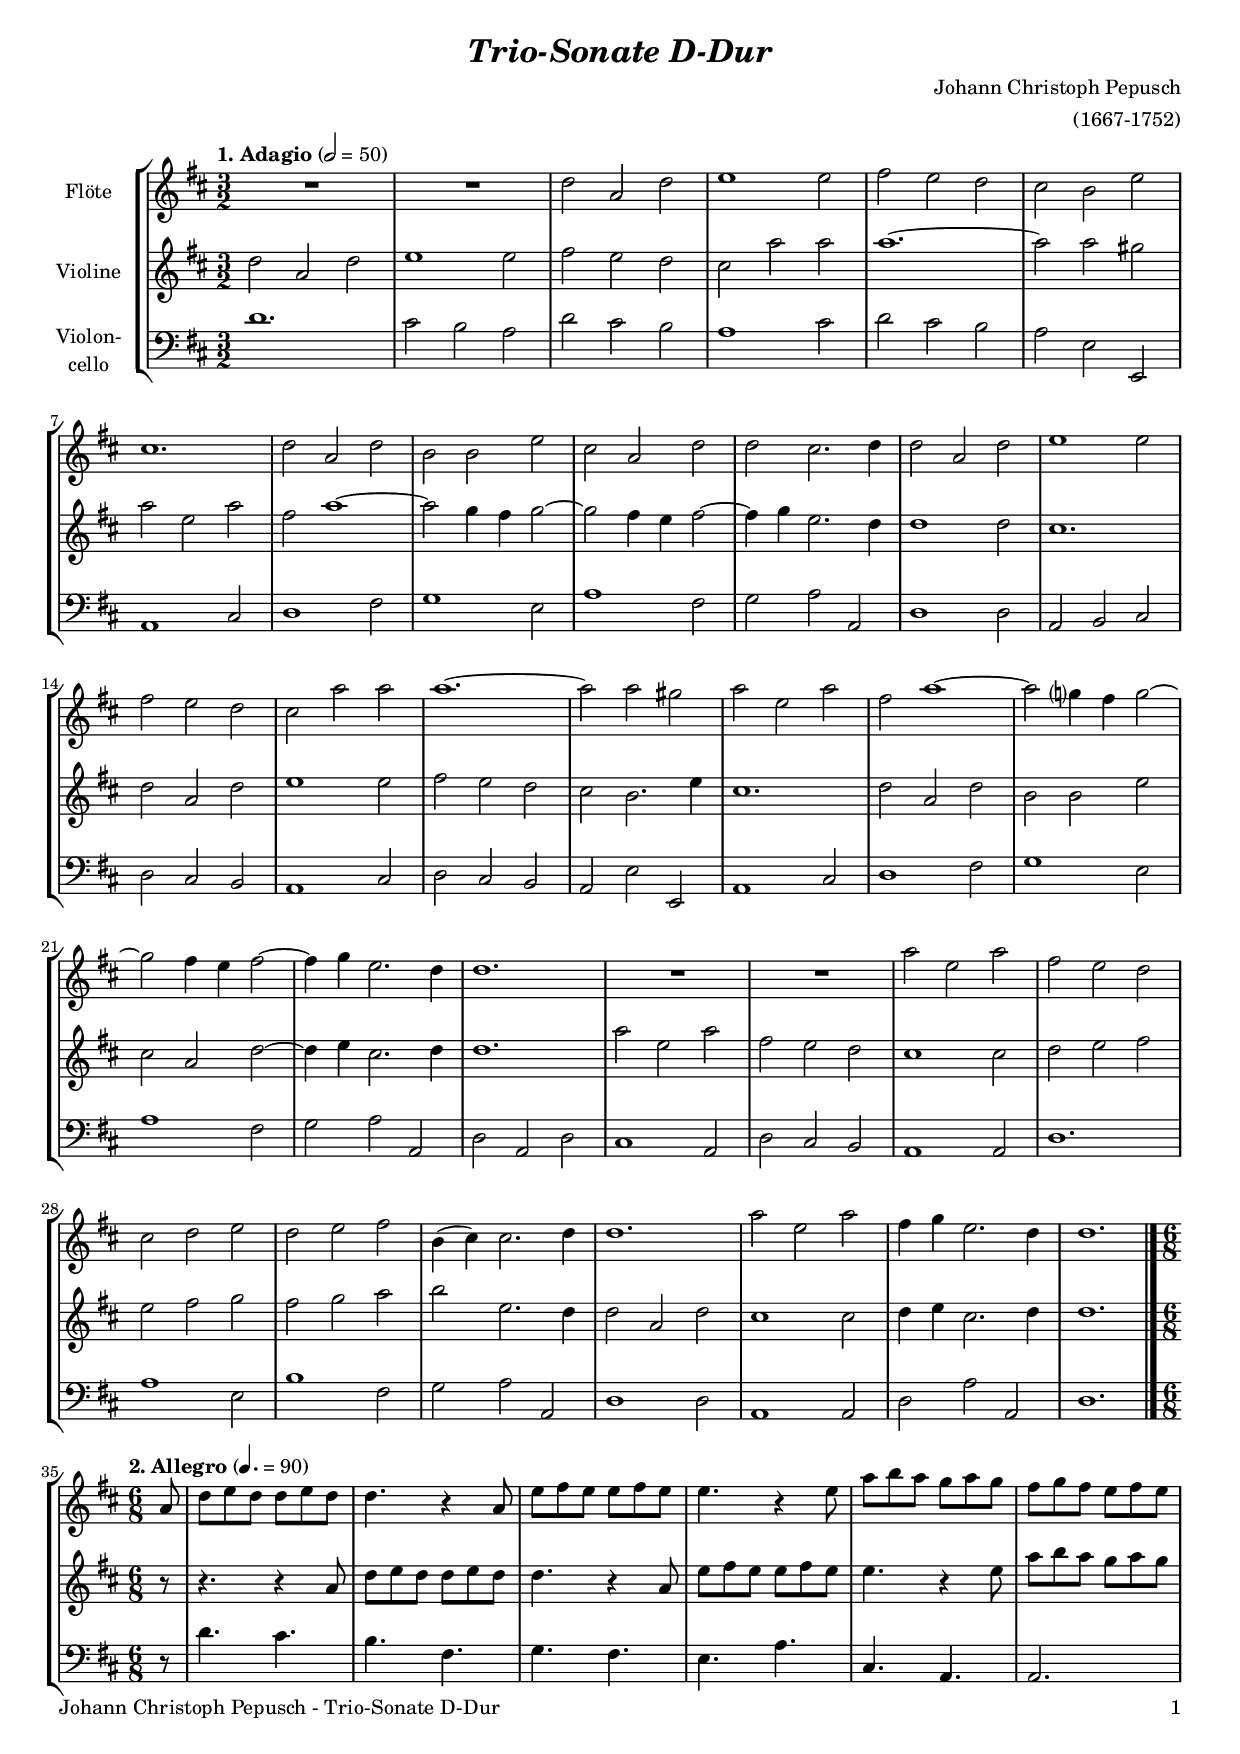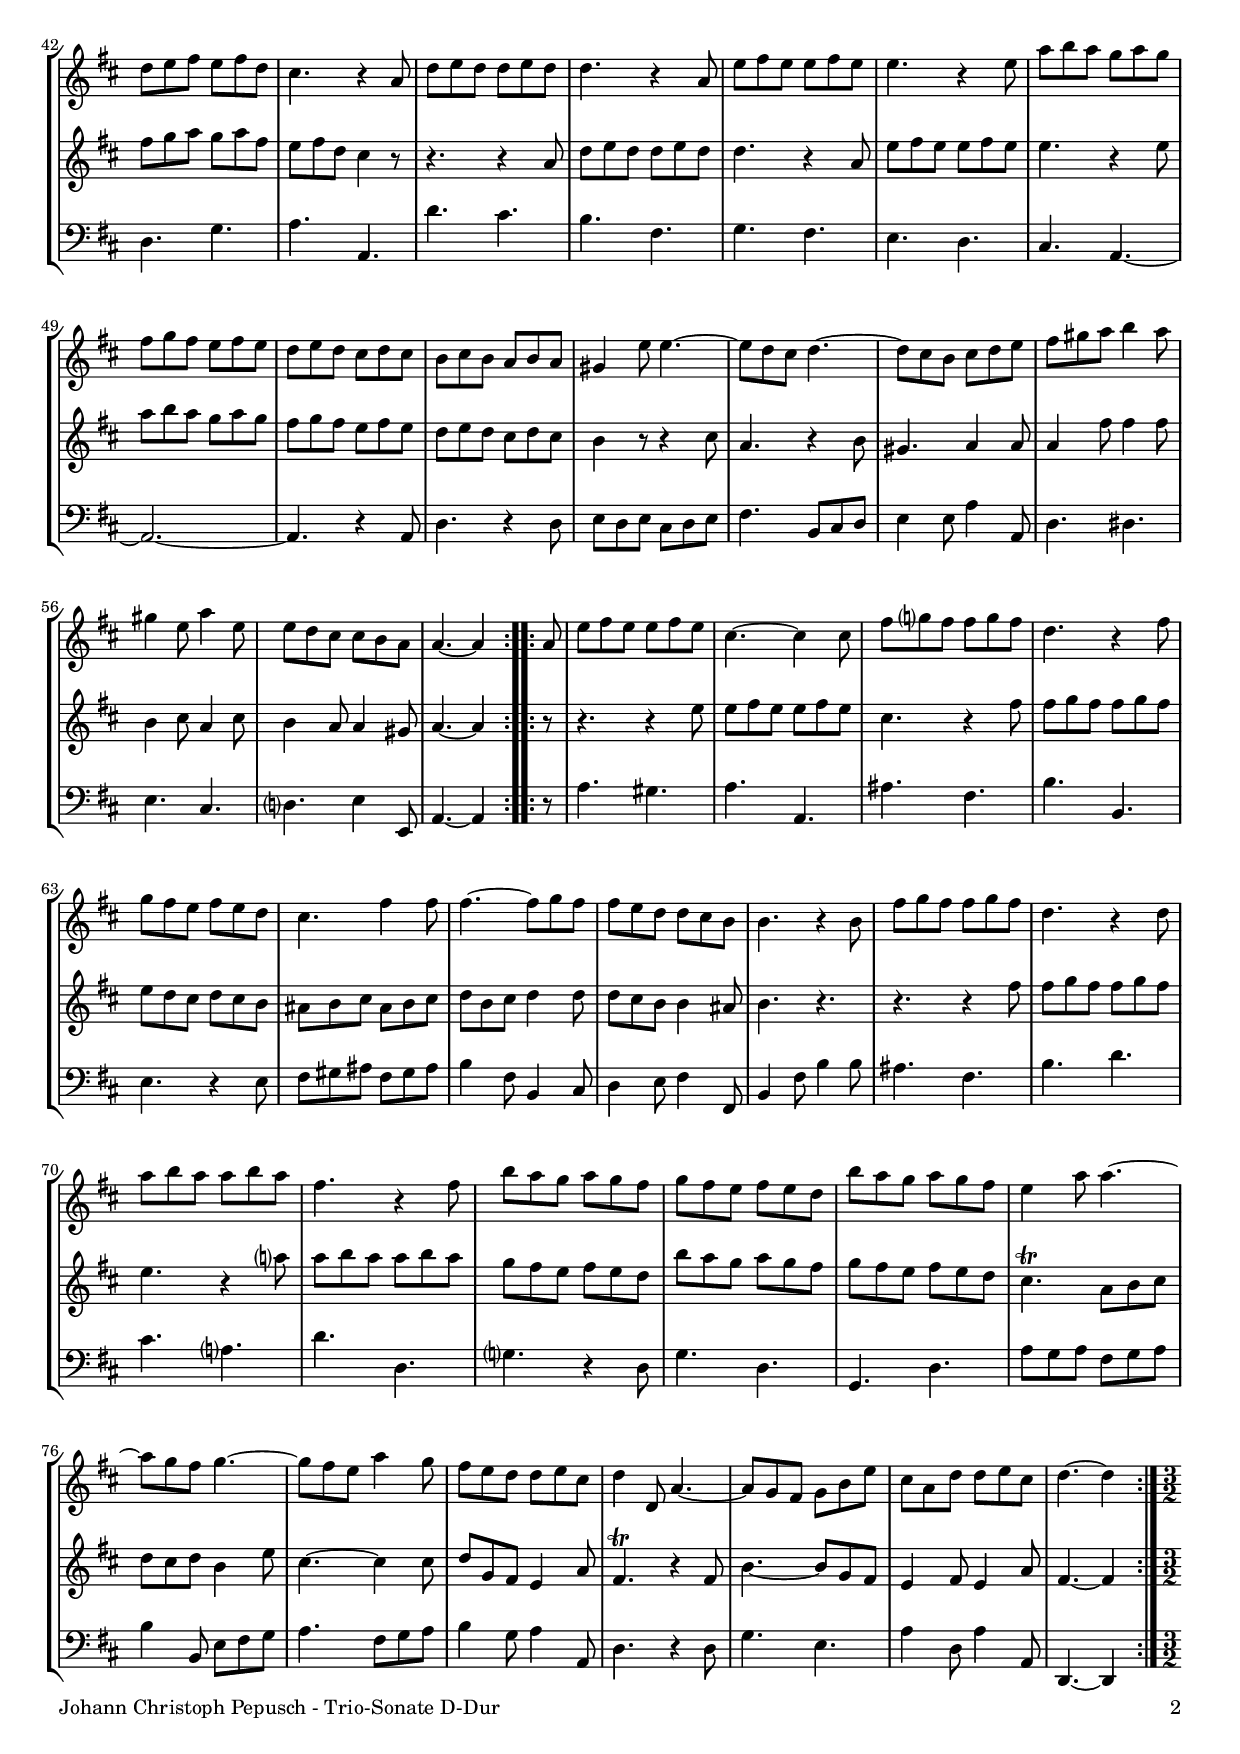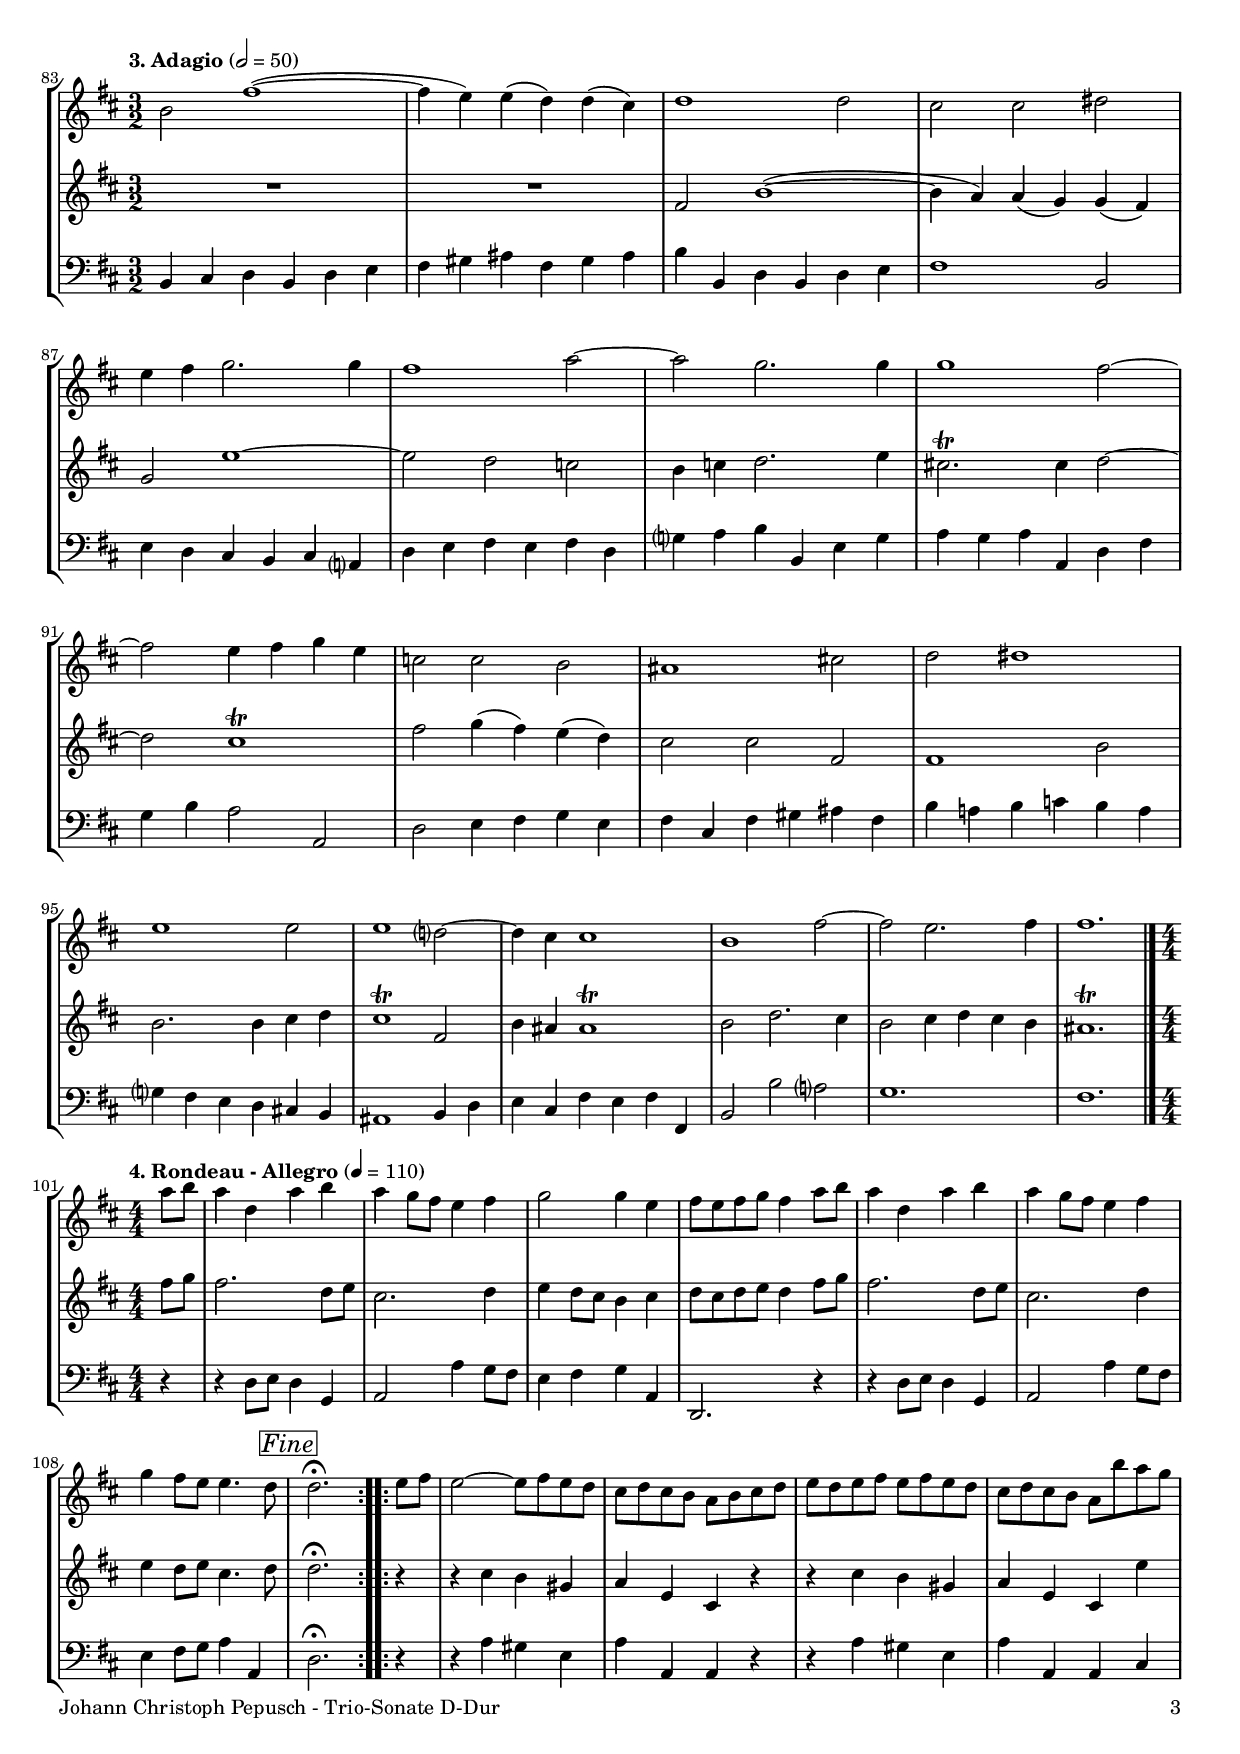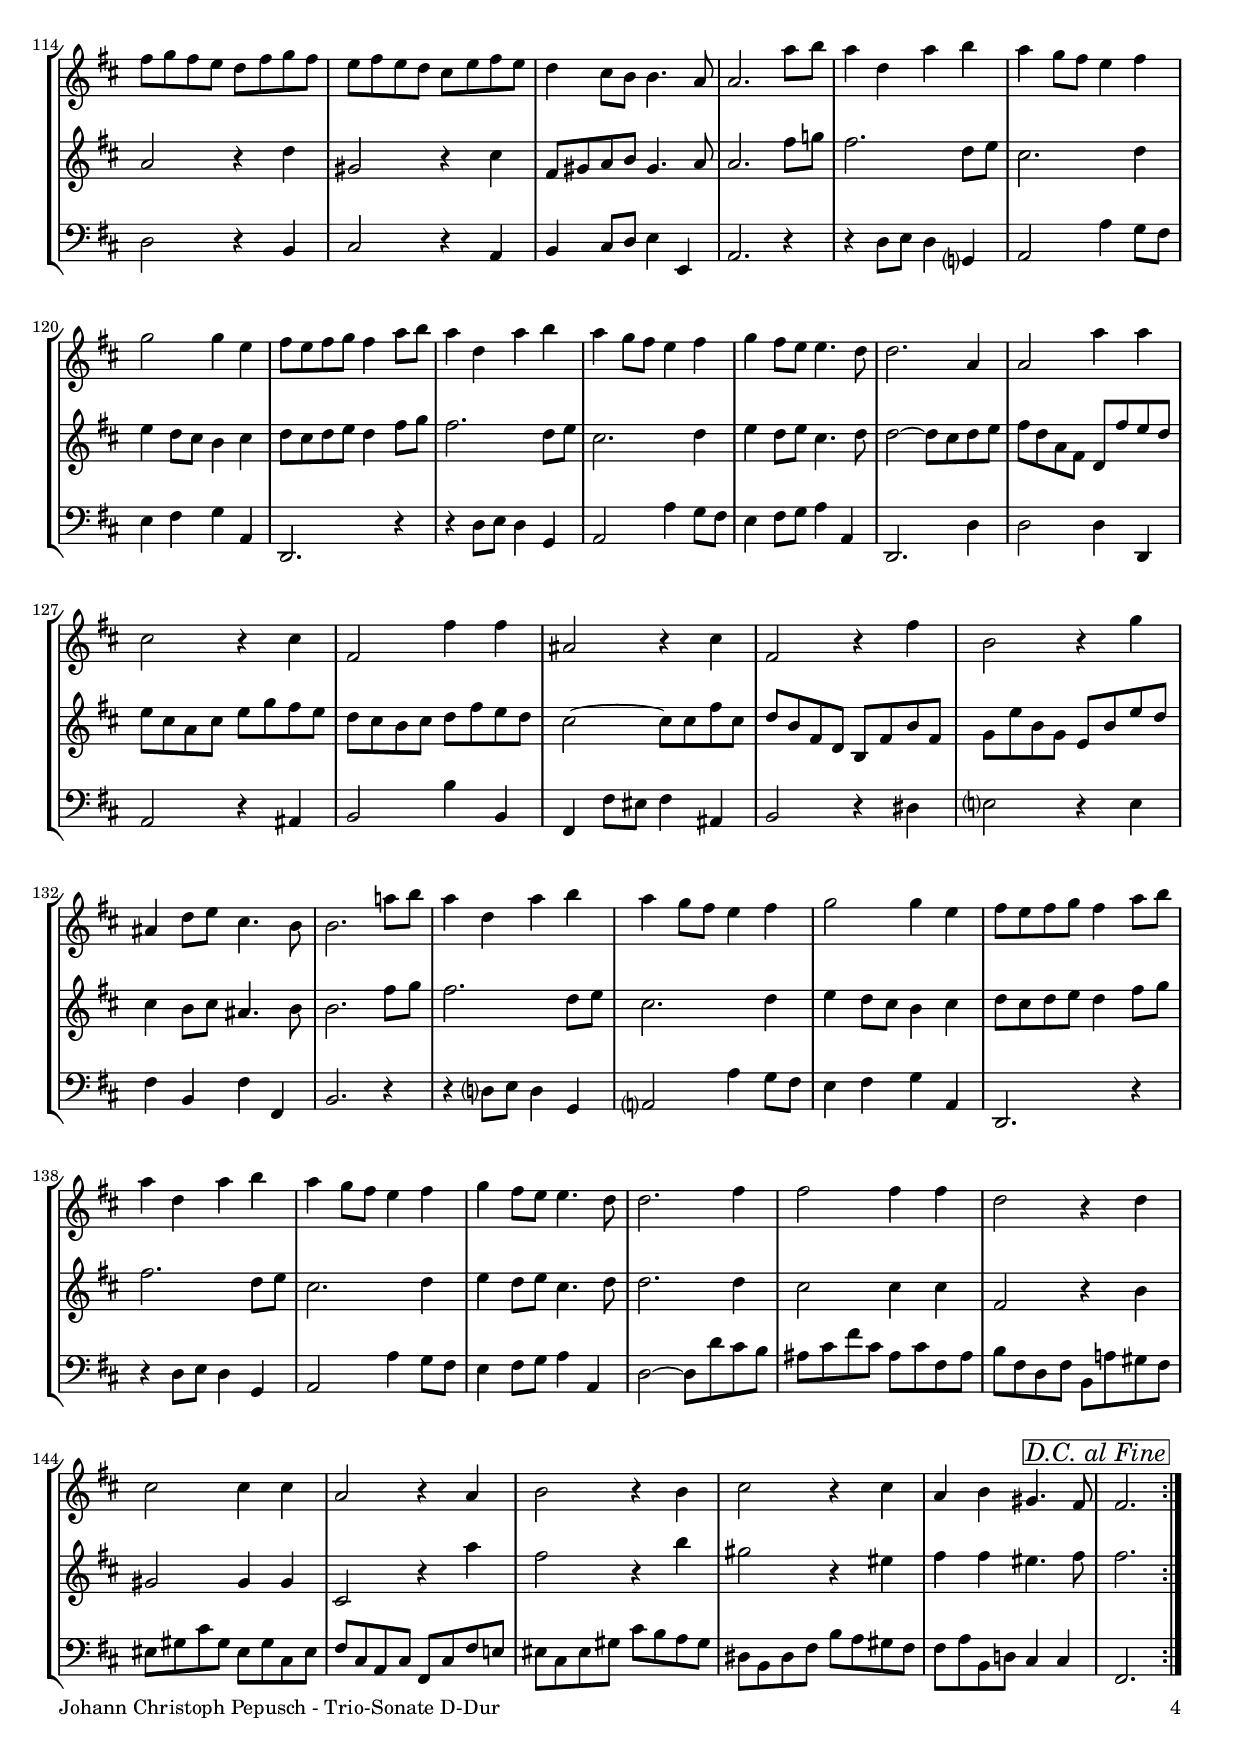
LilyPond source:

\version "2.24.4"
\include "deutsch.ly"

#(set-global-staff-size 17.5)

\header {
  title     = \markup \bold \italic "Trio-Sonate D-Dur"
  composer  = "Johann Christoph Pepusch"
  arranger  = "(1667-1752)"
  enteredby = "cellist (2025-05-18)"
%  piece     = ""
}

voiceconsts = {
  \key d \major
  \time 3/2
  \clef "treble"
  \numericTimeSignature
  \compressEmptyMeasures
  % Set default beaming for all staves
%  \set Timing.beamExceptions = #'()
%  \set Timing.baseMoment     = #(ly:make-moment 1 4)
%  \set Timing.beatStructure  = #'(1 1 1)
}

mifl = "flute"
mist = "string ensemble 1"
mivl = "violin"
miba = "cello"
mipz = "pizzicato strings"

introa = {        \tempo "1. Adagio"            2=50 }
introb = { \break \tempo "2. Allegro"          4.=90  \time 6/8 }
introc = { \break \tempo "3. Adagio"            2=50  \time 3/2 }
introd = { \break \tempo "4. Rondeau - Allegro" 4=110 \time 4/4 }

dcaf = \mark \markup \box \italic "D.C. al Fine"
fine = \mark \markup \box \italic "Fine"
pizz = \markup \box \italic "pizz."

va = \relative c'' {
  \voiceconsts

  \introa
  R1.*2
  d2 a d
  e1 e2
  fis e d
  cis h e
  cis1.

  d2 a d
  h h e
  cis a d
  d cis2. d4
  d2 a d
  e1 e2

  fis e d
  cis a' a
  a1.~
  a2 a gis
  a e a
  fis a1~

  a2 g?4 fis g2~
  g fis4 e fis2~
  fis4 g e2. d4
  d1.
  R1.*2
  a'2 e a
  fis e d

  cis d e
  d e fis
  h,4( cis) cis2. d4
  d1.
  a'2 e a
  fis4 g e2. d4
  d1. \bar "|."

  \introb
  \repeat volta 2 {
    \partial 8 a8
    d e d d e d
    d4. r4 a8
    e' fis e e fis e
    e4. r4 e8
    a h a g a g
    fis g fis e fis e

    d e fis e fis d
    cis4. r4 a8
    d e d d e d
    d4. r4 a8
    e' fis e e fis e
    e4. r4 e8
    a h a g a g

    fis g fis e fis e
    d e d cis d cis
    h cis h a h a
    gis4 e'8 e4.~
    e8 d cis d4.~
    d8 cis h cis d e
    fis gis a h4 a8
    gis4 e8 a4 e8
    e d cis cis h a
    a4.~ a4
  }
  \repeat volta 2 {
    a8
    e' fis e e fis e
    cis4.~ cis4 cis8
    fis g? fis fis g fis

    d4. r4 fis8
    g fis e fis e d
    cis4. fis4 fis8
    fis4.~ fis8 g fis
    fis e d d cis h
    h4. r4 h8
    fis' g fis fis g fis
    d4. r4 d8

    a' h a a h a
    fis4. r4 fis8
    h a g a g fis
    g fis e fis e d
    h' a g a g fis
    e4 a8 a4.~

    a8 g fis g4.~
    g8 fis e a4 g8
    fis e d d e cis
    d4 d,8 a'4.~
    a8 g fis g h e
    cis a d d e cis
    \partial 8*5 d4.~ d4
  }

  \introc
  h2 fis'1(~
  fis4 e) e( d) d( cis)
  d1 d2
  cis cis dis
  e4 fis g2. g4

  fis1 a2~
  a g2. g4
  g1 fis2~
  fis e4 fis g e
  c2 c h
  ais1 cis!2
  d dis1

  e e2
  e1 d?2~
  d4 cis cis1
  h fis'2~
  fis e2. fis4
  fis1. \bar "|."

  \introd
  \repeat volta 2 {
    \partial 4 a8 h
    a4 d, a' h
    a g8 fis e4 fis
    g2 g4 e
    fis8 e fis g fis4 a8 h

    a4 d, a' h
    a g8 fis e4 fis
    g fis8 e e4. d8 \fine
    d2.\fermata
  }
  \repeat volta 2 {
    e8 fis
    e2~ e8 fis e d

    cis d cis h a h cis d
    e d e fis e fis e d
    cis d cis h a h' a g
    fis g fis e d fis g fis
    e fis e d cis e fis e

    d4 cis8 h h4. a8
    a2. a'8 h
    a4 d, a' h
    a g8 fis e4 fis
    g2 g4 e
    fis8 e fis g fis4 a8 h

    a4 d, a' h
    a g8 fis e4 fis
    g fis8 e e4. d8
    d2. a4
    a2 a'4 a
    cis,2 r4 cis

    fis,2 fis'4 fis
    ais,2 r4 cis
    fis,2 r4 fis'
    h,2 r4 g'
    ais, d8 e cis4. h8
    h2. a'!8 h

    a4 d, a' h
    a g8 fis e4 fis
    g2 g4 e
    fis8 e fis g fis4 a8 h
    a4 d, a' h

    a g8 fis e4 fis
    g fis8 e e4. d8
    d2. fis4
    fis2 fis4 fis
    d2 r4 d

    cis2 cis4 cis
    a2 r4 a
    h2 r4 h
    cis2 r4 cis
    a h gis4. fis8 \dcaf
    \partial 2. fis2.
  }
}

vb = \relative c'' {
  \voiceconsts

  \introa
  d2 a d
  e1 e2
  fis e d
  cis a' a
  a1.~
  a2 a gis

  a e a
  fis a1~
  a2 g4 fis g2~
  g fis4 e fis2~
  fis4 g e2. d4
  d1 d2

  cis1.
  d2 a d
  e1 e2
  fis e d
  cis h2. e4
  cis1.
  d2 a d
  h h e

  cis a d~
  d4 e cis2. d4
  d1.
  a'2 e a
  fis e d
  cis1 cis2
  d e fis

  e fis g
  fis g a
  h e,2. d4
  d2 a d
  cis1 cis2
  d4 e cis2. d4
  d1. \bar "|."

  \introb
  \repeat volta 2 {
    \partial 8 r8
    r4. r4 a8
    d e d d e d
    d4. r4 a8
    e' fis e e fis e
    e4. r4 e8

    a h a g a g
    fis g a g a fis
    e fis d cis4 r8
    r4. r4 a8
    d e d d e d
    d4. r4 a8

    e' fis e e fis e
    e4. r4 e8
    a h a g a g
    fis g fis e fis e
    d e d cis d cis
    h4 r8 r4 cis8

    a4. r4 h8
    gis4. a4 a8
    a4 fis'8 fis4 fis8
    h,4 cis8 a4 cis8
    h4 a8 a4 gis8
    a4.~ a4
  }
  \repeat volta 2 {
    r8
    r4. r4 e'8
    e fis e e fis e
    cis4. r4 fis8
    fis g fis fis g fis
    e d cis d cis h
    ais h cis ais h cis

    d h cis d4 d8
    d cis h h4 ais8
    h4. r
    r r4 fis'8
    fis g fis fis g fis
    e4. r4 a?8

    a h a a h a
    g fis e fis e d
    h' a g a g fis
    g fis e fis e d
    cis4.\trill a8 h cis
    d cis d h4 e8

    cis4.~ cis4 cis8
    d g, fis e4 a8
    fis4.\trill r4 fis8
    h4.~ h8 g fis
    e4 fis8 e4 a8
    \partial 8*5 fis4.~ fis4
  }

  \introc
  R1.*2
  fis2 h1(~
  h4 a) a( g) g( fis)
  g2 e'1~
  e2 d c
  h4 c d2. e4

  cis!2.\trill cis4 d2~
  d cis1\trill
  fis2 g4( fis) e( d)
  cis2 cis fis,
  fis1 h2
  h2. h4 cis d

  cis1\trill fis,2
  h4 ais ais1\trill
  h2 d2. cis4
  h2 cis4 d cis h
  ais1.\trill \bar "|."

  \introd
  \repeat volta 2 {
    \partial 4 fis'8 g
    fis2. d8 e
    cis2. d4
    e d8 cis h4 cis
    d8 cis d e d4 fis8 g
    fis2. d8 e
    cis2. d4
    e d8 e cis4. d8 \fine

    d2.\fermata
  }
  \repeat volta 2 {
    r4
    r cis h gis
    a e cis r
    r cis' h gis
    a e cis e'
    a,2 r4 d

    gis,2 r4 cis
    fis,8 gis a h gis4. a8
    a2. fis'8 g!
    fis2. d8 e
    cis2. d4
    e d8 cis h4 cis
    d8 cis d e d4 fis8 g

    fis2. d8 e
    cis2. d4
    e d8 e cis4. d8
    d2~ d8 cis d e
    fis d a fis d fis' e d
    e cis a cis e g fis e

    d cis h cis d fis e d
    cis2~ cis8 cis fis cis
    d h fis d h fis' h fis
    g e' h g e h' e d
    cis4 h8 cis ais4. h8

    h2. fis'8 g
    fis2. d8 e
    cis2. d4
    e d8 cis h4 cis
    d8 cis d e d4 fis8 g
    fis2. d8 e

    cis2. d4
    e d8 e cis4. d8
    d2. d4
    cis2 cis4 cis
    fis,2 r4 h
    gis2 gis4 gis

    cis,2 r4 a''
    fis2 r4 h
    gis2 r4 eis
    fis fis eis4. fis8 \dcaf
    \partial 2. fis2.
  }
}

vc = \relative c' {
  \voiceconsts
  \clef "bass"

  \introa
  d1.
  cis2 h a
  d cis h
  a1 cis2
  d cis h
  a e e,

  a1 cis2
  d1 fis2
  g1 e2
  a1 fis2
  g a a,
  d1 d2
  a h cis

  d cis h
  a1 cis2
  d cis h
  a e' e,
  a1 cis2
  d1 fis2
  g1 e2

  a1 fis2
  g a a,
  d a d
  cis1 a2
  d cis h
  a1 a2
  d1.
  a'1 e2

  h'1 fis2
  g a a,
  d1 d2
  a1 a2
  d a' a,
  d1. \bar "|."

  \introb
  \repeat volta 2 {
    \partial 8 r8
    d'4. cis
    h fis
    g fis
    e a
    cis, a
    a2.
    d4. g
    a a,

    d' cis
    h fis
    g fis
    e d
    cis a~
    a2.~
    a4. r4 a8
    d4. r4 d8
    e d e cis d e

    fis4. h,8 cis d
    e4 e8 a4 a,8
    d4. dis
    e cis
    d? e4 e,8
    a4.~ a4
  }
  \repeat volta 2 {
    r8
    a'4. gis
    a a,

    ais' fis
    h h,
    e r4 e8
    fis gis ais fis gis ais
    h4 fis8 h,4 cis8
    d4 e8 fis4 fis,8
    h4 fis'8 h4 h8

    ais4. fis
    h d
    cis a?
    d d,
    g? r4 d8
    g4. d
    g, d'
    a'8 g a fis g a

    h4 h,8 e fis g
    a4. fis8 g a
    h4 g8 a4 a,8
    d4. r4 d8
    g4. e
    a4 d,8 a'4 a,8
    \partial 8*5 d,4.~ d4
  }

  \introc
  h' cis d h d e
  fis gis ais fis gis ais
  h h, d h d e
  fis1 h,2

  e4 d cis h cis a?
  d e fis e fis d
  g? a h h, e g
  a g a a, d fis

  g h a2 a,
  d e4 fis g e
  fis cis fis gis ais fis
  h a! h c h a

  g? fis e d cis! h
  ais1 h4 d
  e cis fis e fis fis,
  h2 h' a?
  g1.
  fis \bar "|."

  \introd
  \repeat volta 2 {
    \partial 4 r4
    r d8 e d4 g,
    a2 a'4 g8 fis
    e4 fis g a,
    d,2. r4
    r d'8 e d4 g,
    a2 a'4 g8 fis
    e4 fis8 g a4 a, \fine

    d2.\fermata
  }
  \repeat volta 2 {
    r4
    r a' gis e
    a a, a r
    r a' gis e
    a a, a cis
    d2 r4 h

    cis2 r4 a
    h cis8 d e4 e,
    a2. r4
    r d8 e d4 g,?
    a2 a'4 g8 fis
    e4 fis g a,

    d,2. r4
    r d'8 e d4 g,
    a2 a'4 g8 fis
    e4 fis8 g a4 a,
    d,2. d'4
    d2 d4 d,

    a'2 r4 ais
    h2 h'4 h,
    fis fis'8 eis fis4 ais,
    h2 r4 dis
    e?2 r4 e
    fis h, fis' fis,

    h2. r4
    r d?8 e d4 g,
    a?2 a'4 g8 fis
    e4 fis g a,
    d,2. r4
    r d'8 e d4 g,

    a2 a'4 g8 fis
    e4 fis8 g a4 a,
    d2~ d8 d' cis h
    ais cis fis cis ais cis fis, ais

    h fis d fis h, a'! gis fis
    eis gis cis gis eis gis cis, eis
    fis cis a cis fis, cis' fis e!

    eis cis eis gis cis h a gis
    dis h dis fis h a gis fis
    fis a h, d! cis4 cis \dcaf
    \partial 2. fis,2.
  }
}


music = \new StaffGroup <<
      \new Staff {
	\set Staff.midiInstrument = \mifl
	\set Staff.instrumentName = \markup \center-column { "Flöte" }
	\transpose d d { \va }
      }

      \new Staff {
	\set Staff.midiInstrument = \mivl
	\set Staff.instrumentName = \markup \center-column { "Violine" }
	\transpose d d { \vb }
      }

      \new Staff {
	\set Staff.midiInstrument = \miba
	\set Staff.instrumentName = \markup \center-column { "Violon-" "cello" }
	\transpose d d { \vc }
      }
>>

\book {
   \paper {
    print-page-number = ##t
    print-first-page-number = ##t
    ragged-last-bottom = ##f
    oddHeaderMarkup = \markup \null
    evenHeaderMarkup = \markup \null
    oddFooterMarkup = \markup {
      \fill-line {
        \if \should-print-page-number
        "Johann Christoph Pepusch - Trio-Sonate D-Dur" \fromproperty #'page:page-number-string
      }
    }
    evenFooterMarkup = \oddFooterMarkup
  } \score {
    \music
    \layout {}
  }

  \score {
    \unfoldRepeats \music

    \midi {
      \context {
        \Score
      }
    }
  }
}